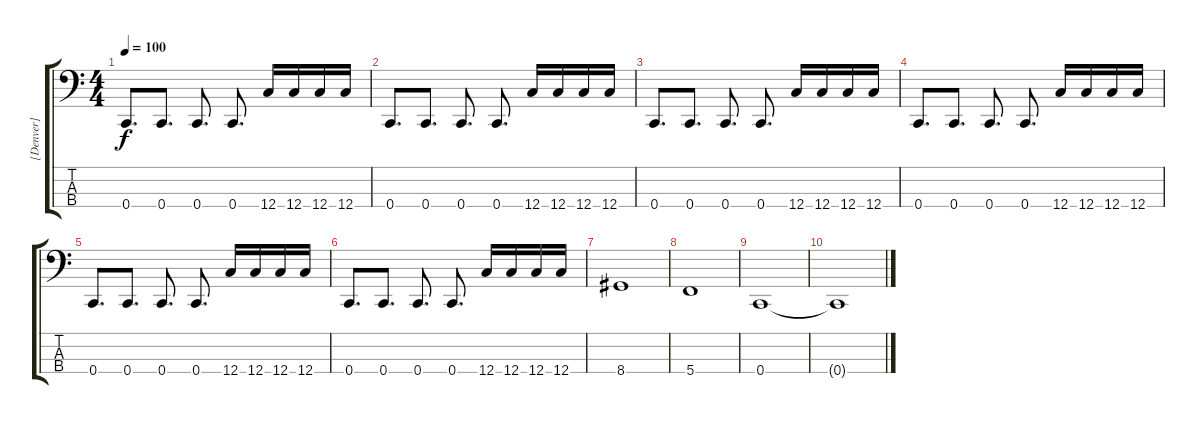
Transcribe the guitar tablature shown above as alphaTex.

\track ("[Denver]" "[Denver]") {instrument electricbasspick}
\staff {score tabs}
\tuning (F2 C2 G1 C1) {hide}
\ts (4 4)
\tempo 100
\clef f4
\ks c
0.4.8{d dy f} 0.4.8{d} 0.4.8{d} 0.4.8{d} 12.4.16 12.4.16 12.4.16 12.4.16 |
0.4.8{d} 0.4.8{d} 0.4.8{d} 0.4.8{d} 12.4.16 12.4.16 12.4.16 12.4.16 |
0.4.8{d} 0.4.8{d} 0.4.8{d} 0.4.8{d} 12.4.16 12.4.16 12.4.16 12.4.16 |
0.4.8{d} 0.4.8{d} 0.4.8{d} 0.4.8{d} 12.4.16 12.4.16 12.4.16 12.4.16 |
0.4.8{d} 0.4.8{d} 0.4.8{d} 0.4.8{d} 12.4.16 12.4.16 12.4.16 12.4.16 |
0.4.8{d} 0.4.8{d} 0.4.8{d} 0.4.8{d} 12.4.16 12.4.16 12.4.16 12.4.16 |
8.4.1 |
5.4.1 |
0.4.1 |
0.4{t}.1
